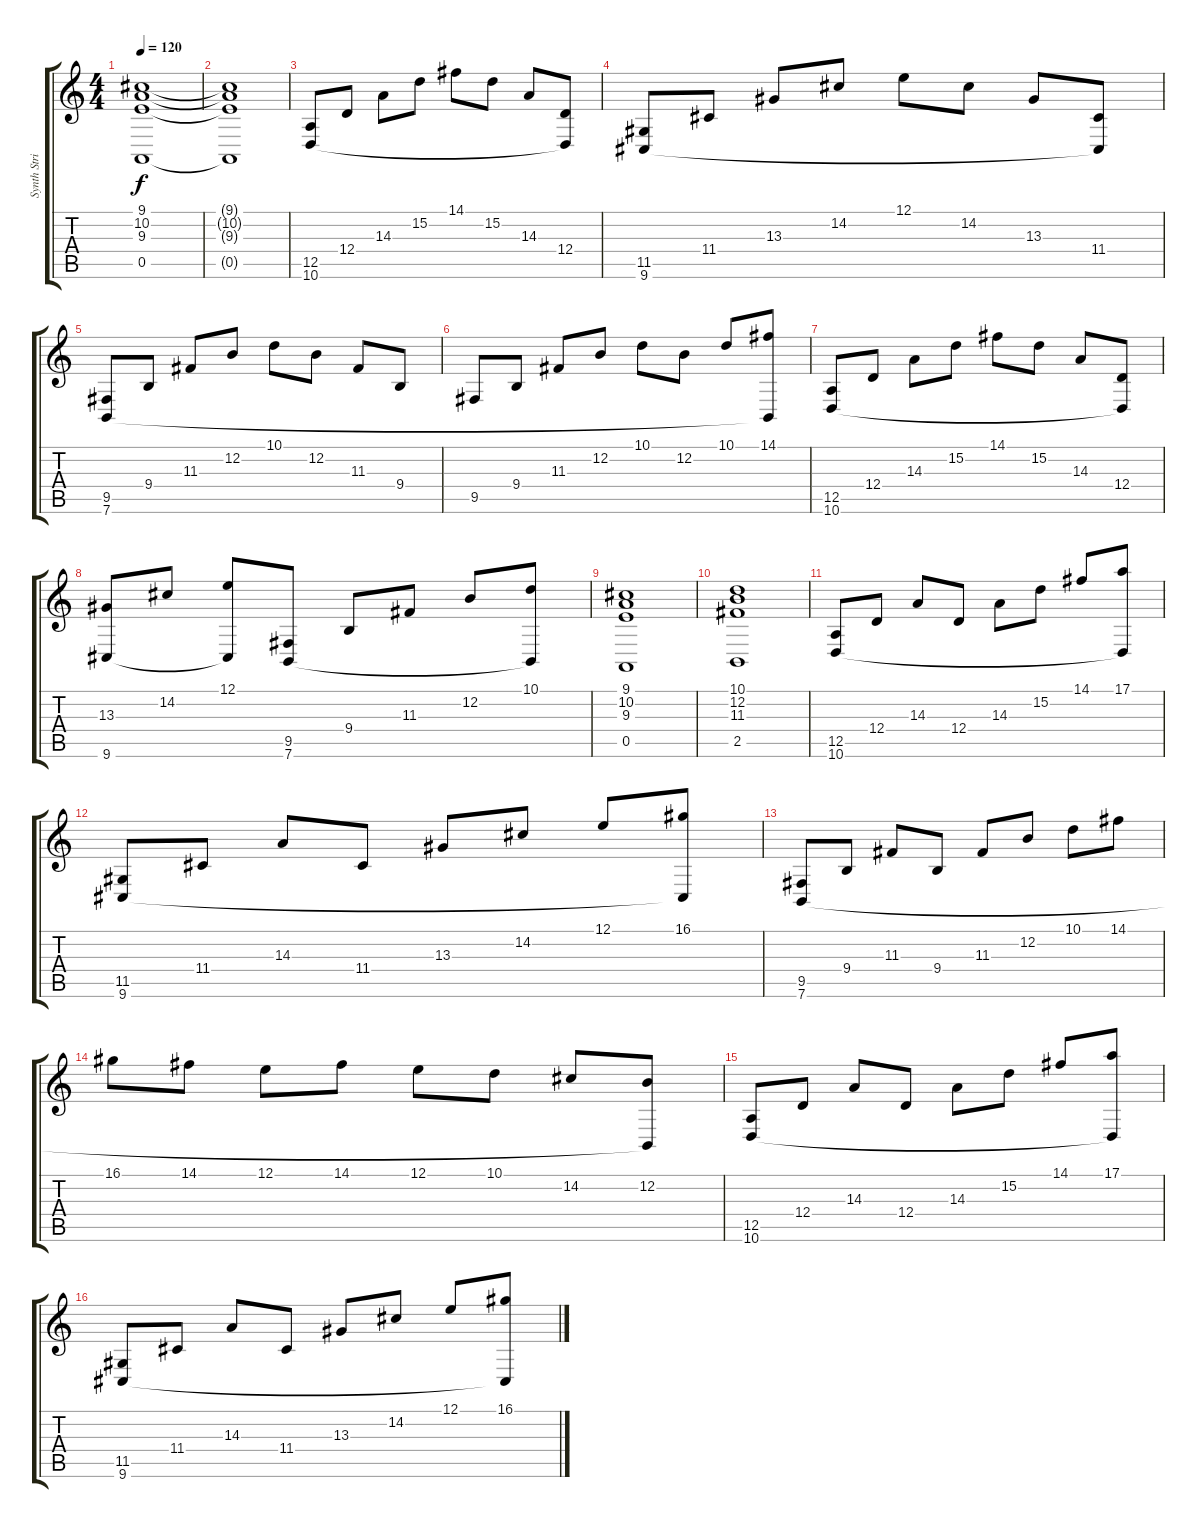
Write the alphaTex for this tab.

\track ("Synth Strings" "Synth Stri") {instrument stringensemble1}
\staff {score tabs}
\tuning (E4 B3 G3 D3 A2 E2) {hide}
\ts (4 4)
\tempo 120
\clef g2
\ks c
(9.1 10.2 9.3 0.5).1{dy f} |
(9.1{t} 10.2{t} 9.3{t} 0.5{t}).1 |
(12.5 10.6).8 12.4.8 14.3.8 15.2.8 14.1.8 15.2.8 14.3.8 (12.4 10.6{t}).8 |
(11.5 9.6).8 11.4.8 13.3.8 14.2.8 12.1.8 14.2.8 13.3.8 (11.4 9.6{t}).8 |
(9.5 7.6).8 9.4.8 11.3.8 12.2.8 10.1.8 12.2.8 11.3.8 9.4.8 |
9.5.8 9.4.8 11.3.8 12.2.8 10.1.8 12.2.8 10.1.8 (14.1 7.6{t}).8 |
(12.5 10.6).8 12.4.8 14.3.8 15.2.8 14.1.8 15.2.8 14.3.8 (12.4 10.6{t}).8 |
(13.3 9.6).8 14.2.8 (12.1 9.6{t}).8 (9.5 7.6).8 9.4.8 11.3.8 12.2.8 (10.1 7.6{t}).8 |
(9.1 10.2 9.3 0.5).1 |
(10.1 12.2 11.3 2.5).1 |
(12.5 10.6).8 12.4.8 14.3.8 12.4.8 14.3.8 15.2.8 14.1.8 (17.1 10.6{t}).8 |
(11.5 9.6).8 11.4.8 14.3.8 11.4.8 13.3.8 14.2.8 12.1.8 (16.1 9.6{t}).8 |
(9.5 7.6).8 9.4.8 11.3.8 9.4.8 11.3.8 12.2.8 10.1.8 14.1.8 |
16.1.8 14.1.8 12.1.8 14.1.8 12.1.8 10.1.8 14.2.8 (12.2 7.6{t}).8 |
(12.5 10.6).8 12.4.8 14.3.8 12.4.8 14.3.8 15.2.8 14.1.8 (17.1 10.6{t}).8 |
(11.5 9.6).8 11.4.8 14.3.8 11.4.8 13.3.8 14.2.8 12.1.8 (16.1 9.6{t}).8
